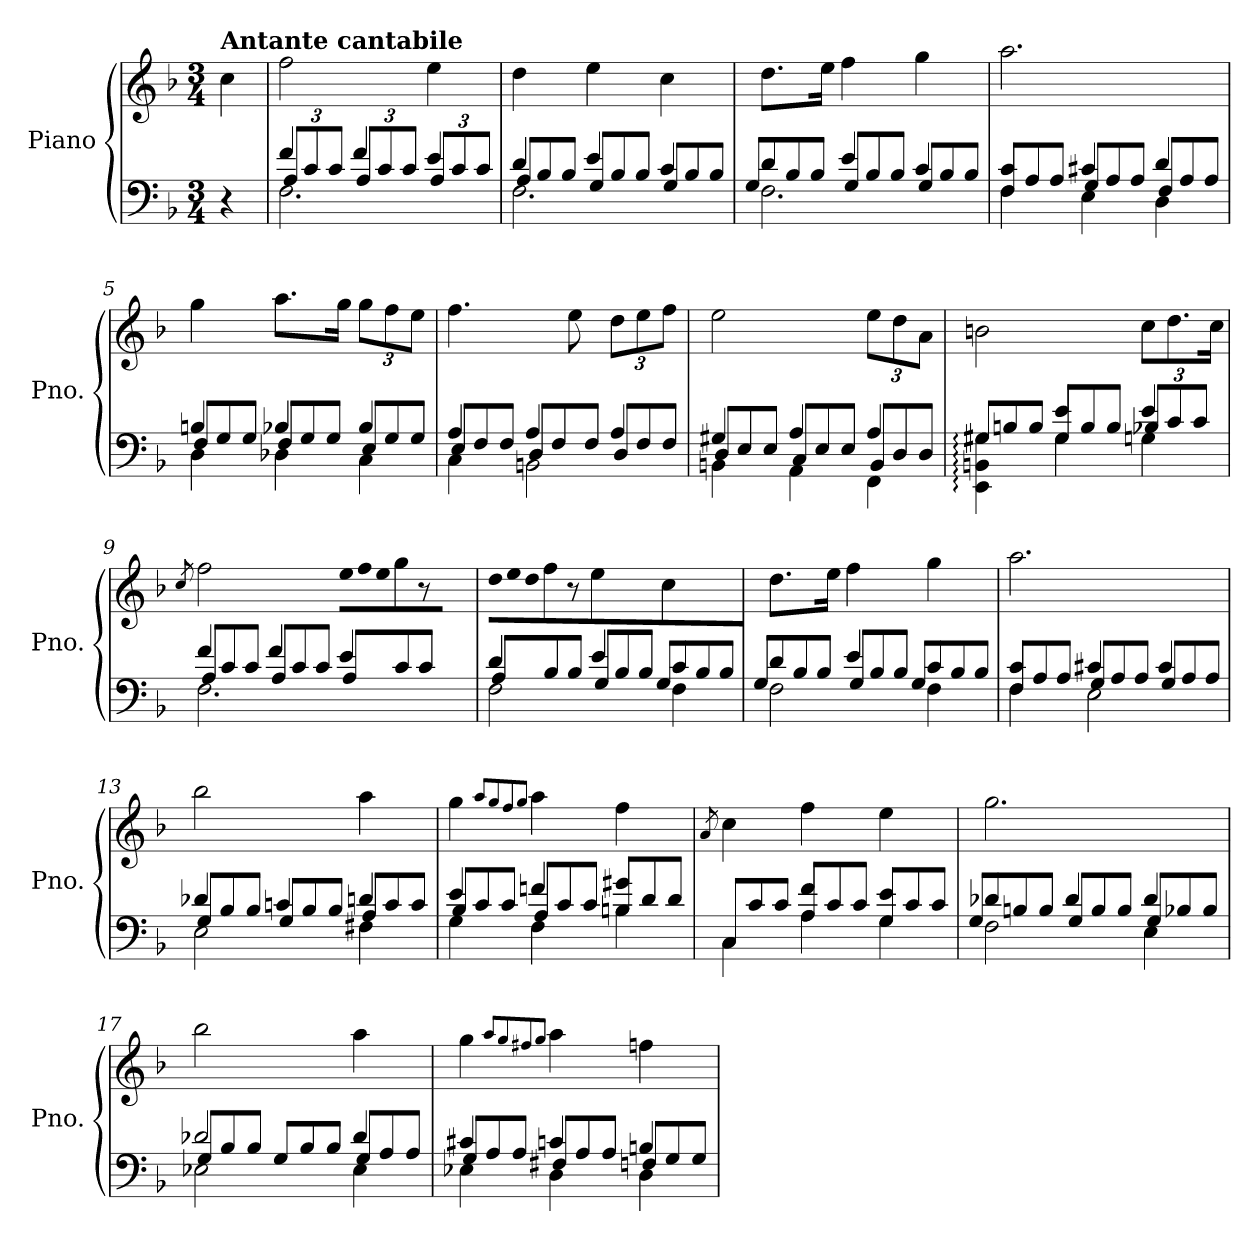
**kern	**kern
*part1	*part1
*staff2	*staff1
*I"Piano	*
*I'Pno.	*
*clefF4	*clefG2
*k[b-]	*k[b-]
*M3/4	*M3/4
*MM69	*MM69
=	=
!	!LO:TX:a:B:t=Antante cantabile
4r	4cc\
=1	=1
*^	*
*	*^	*
*	*	*Xbrackettup	*
4f/	2.F\	12A/L	2ff\
.	.	12c/	.
.	.	12c/J	.
4f/	.	12A/L	.
.	.	12c/	.
.	.	12c/J	.
4e/	.	12A/L	4ee\
.	.	12c/	.
.	.	12c/J	.
=2	=2	=2	=2
*	*	*Xtuplet	*
4d/	2.F\	12A/L	4dd\
.	.	12B-/	.
.	.	12B-/J	.
4e/	.	12G/L	4ee\
.	.	12B-/	.
.	.	12B-/J	.
4c/	.	12G/L	4cc\
.	.	12B-/	.
.	.	12B-/J	.
=3	=3	=3	=3
4d/	2.F\	12G/L	8.dd\L
.	.	12B-/	.
.	.	12B-/J	.
.	.	.	16ee\Jk
4e/	.	12G/L	4ff\
.	.	12B-/	.
.	.	12B-/J	.
4c/	.	12G/L	4gg\
.	.	12B-/	.
.	.	12B-/J	.
!!LO:LB:g=z
=4	=4	=4	=4
4c/	4F\	12F/L	2.aa\
.	.	12A/	.
.	.	12A/J	.
4c#X/	4E\	12G/L	.
.	.	12A/	.
.	.	12A/J	.
4d/	4D\	12F/L	.
.	.	12A/	.
.	.	12A/J	.
=5	=5	=5	=5
4Bn/	4D\	12F/L	4gg\
.	.	12G/	.
.	.	12G/J	.
4B-X/	4D-X\	12F/L	8.aa\L
.	.	12G/	.
.	.	12G/J	.
.	.	.	16gg\Jk
*	*	*	*Xbrackettup
4B-/	4C\	12E/L	12gg\L
.	.	12G/	12ff\
.	.	12G/J	12ee\J
=6	=6	=6	=6
4A/	4C\	12E/L	4.ff\
.	.	12F/	.
.	.	12F/J	.
4A/	2BBn\	12D/L	.
.	.	12F/	.
.	.	.	8ee\
.	.	12F/J	.
4A/	.	12D/L	12dd\L
.	.	12F/	12ee\
.	.	12F/J	12ff\J
=7	=7	=7	=7
4G#X/	4BBn\	12D/L	2ee\
.	.	12E/	.
.	.	12E/J	.
4A/	4AA\	12C/L	.
.	.	12E/	.
.	.	12E/J	.
4A/	4FF:\	12BB/L	12ee\L
.	.	12D/	12dd\
.	.	12D/J	12a\J
!!LO:LB:g=z
=8	=8	=8	=8
4ryy	4EE\: 4BBn\: 4G#X\:	12G#/L	2bn\
.	.	12Bn/	.
.	.	12B/J	.
4e/	4G#\	12G#/L	.
.	.	12B/	.
.	.	12B/J	.
4e/	4Gn\	12B-X/L	12cc\L
.	.	12c/	12.dd\
.	.	12c/J	.
.	.	.	24cc\Jk
=9	=9	=9	=9
.	.	.	8qcc/
4f/	2.F\	12A/L	2ff\
.	.	12c/	.
.	.	12c/J	.
4f/	.	12A/L	.
.	.	12c/	.
.	.	12c/J	.
*	*	*	*Xtuplet
!	!	!	!LO:N:vis=16
4e/	.	12A/L	1920%53ee\LL
!	!	!	!LO:N:vis=16
.	.	.	1920%53ff\
!	!	!	!LO:N:vis=16
.	.	.	1920%53ee\J
.	.	.	12gg\J
.	.	12c/	.
.	.	.	12r
.	.	12c/J	.
.	.	.	1920ryy
=10	=10	=10	=10
!	!	!	!LO:N:vis=16
4d/	2F\	12A/L	1920%53dd\LL
!	!	!	!LO:N:vis=16
.	.	.	1920%53ee\
!	!	!	!LO:N:vis=16
.	.	.	1920%53dd\J
.	.	.	12ff\J
.	.	12B-/	.
.	.	.	12r
.	.	12B-/J	.
.	.	.	4ee\
4e/	.	12G/L	.
.	.	12B-/	.
.	.	12B-/J	.
.	.	.	4cc\
4c/	4F\	12G/L	.
.	.	12B-/	.
.	.	12B-/J	.
.	.	.	1920ryy
!!LO:LB:g=z
=11	=11	=11	=11
4d/	2F\	12G/L	8.dd\L
.	.	12B-/	.
.	.	12B-/J	.
.	.	.	16ee\Jk
4e/	.	12G/L	4ff\
.	.	12B-/	.
.	.	12B-/J	.
4c/	4F\	12G/L	4gg\
.	.	12B-/	.
.	.	12B-/J	.
=12	=12	=12	=12
4c/	4F\	12F/L	2.aa\
.	.	12A/	.
.	.	12A/J	.
4c#X/	2E\	12G/L	.
.	.	12A/	.
.	.	12A/J	.
4c#/	.	12G/L	.
.	.	12A/	.
.	.	12A/J	.
=13	=13	=13	=13
4d-X/	2E\	12G/L	2bb-\
.	.	12B-/	.
.	.	12B-/J	.
4cn/	.	12G/L	.
.	.	12B-/	.
.	.	12B-/J	.
4dn/	4F#X\	12A/L	4aa\
.	.	12c/	.
.	.	12c/J	.
!!LO:LB:g=z
=14	=14	=14	=14
4e/	4G\	12B-/L	4gg\
.	.	12c/	.
.	.	12c/J	.
.	.	.	8qaa/L
.	.	.	8qgg/
.	.	.	8qff/
.	.	.	8qgg/J
4fn/	4F\	12A/L	4aa\
.	.	12c/	.
.	.	12c/J	.
4g#X/	4Bn\	12B/L	4ff\
.	.	12d/	.
.	.	12d/J	.
=15	=15	=15	=15
.	.	.	8qa/
4ryy	4C\	12C/L	4cc\
.	.	12c/	.
.	.	12c/J	.
4f/	4A\	12A/L	4ff\
.	.	12c/	.
.	.	12c/J	.
4e/	4G\	12G/L	4ee\
.	.	12c/	.
.	.	12c/J	.
=16	=16	=16	=16
4d-X/	2F\	12G/L	2.gg\
.	.	12Bn/	.
.	.	12B/J	.
4d-/	.	12G/L	.
.	.	12B/	.
.	.	12B/J	.
4d-/	4E\	12G/L	.
.	.	12B-X/	.
.	.	12B-/J	.
!!LO:PB:g=z
=17	=17	=17	=17
2d-X/	2E-X\	12G/L	2bb-\
.	.	12B-/	.
.	.	12B-/J	.
.	.	12G/L	.
.	.	12B-/	.
.	.	12B-/J	.
4d-/	4E-\	12G/L	4aa\
.	.	12A/	.
.	.	12A/J	.
=18	=18	=18	=18
4c#X/	4E-X\	12G/L	4gg\
.	.	12A/	.
.	.	12A/J	.
.	.	.	8qaa/L
.	.	.	8qgg/
.	.	.	8qff#X/
.	.	.	8qgg/J
4cn/	4D\	12F#X/L	4aa\
.	.	12A/	.
.	.	12A/J	.
4Bn/	4D\	12Fn/L	4ffn\
.	.	12G/	.
.	.	12G/J	.
*v	*v	*v	*
=	=
*-	*-
